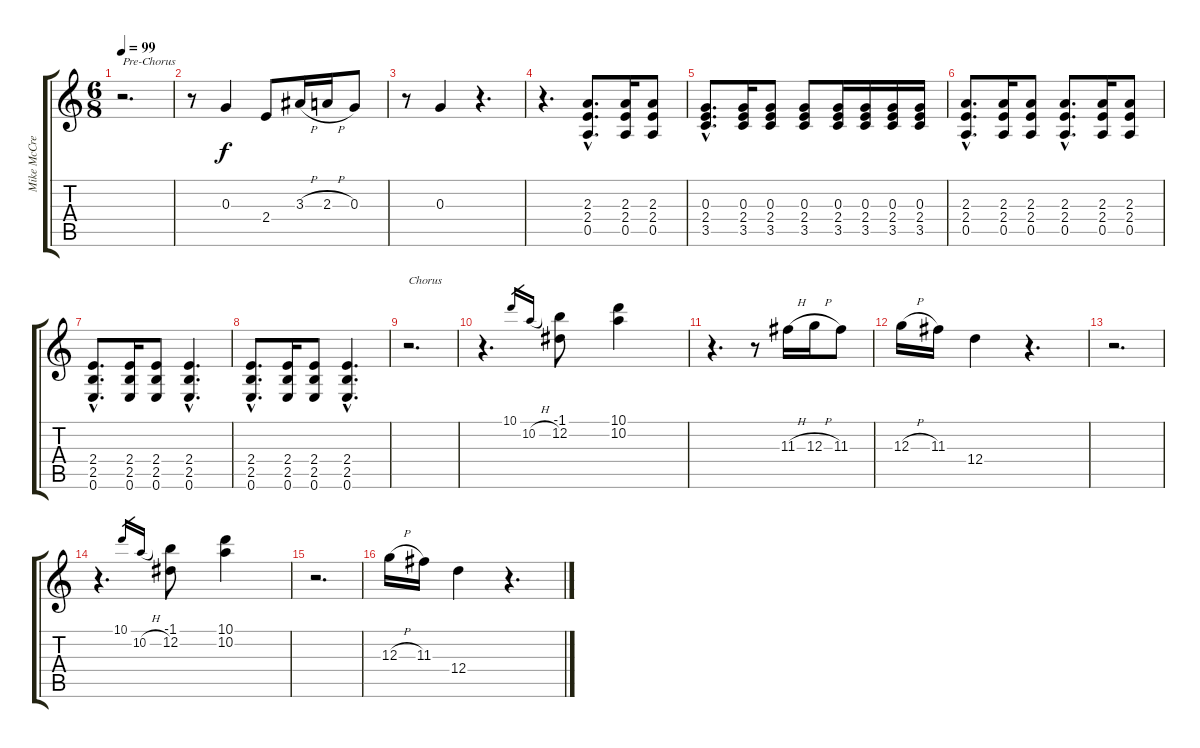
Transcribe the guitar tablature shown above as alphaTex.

\track ("Mike McCready" "Mike McCre") {instrument electricguitarclean}
\staff {score tabs}
\tuning (E4 B3 G3 D3 A2 E2) {hide}
\ts (6 8)
\tempo 99
\clef g2
\ks c
r.2{d txt "Pre-Chorus" dy f} |
r.8 0.3.4 2.4.8 3.3{h}.16 2.3{h}.16 0.3.8 |
r.8 0.3.4 r.4{d} |
r.4{d} (2.3{hac} 2.4{hac} 0.5{hac}).8{d} (2.3 2.4 0.5).16 (2.3 2.4 0.5).8 |
(0.3{hac} 2.4{hac} 3.5{hac}).8{d} (0.3 2.4 3.5).16 (0.3 2.4 3.5).8 (0.3 2.4 3.5).8 (0.3 2.4 3.5).16 (0.3 2.4 3.5).16 (0.3 2.4 3.5).16 (0.3 2.4 3.5).16 |
(2.3{hac} 2.4{hac} 0.5{hac}).8{d} (2.3 2.4 0.5).16 (2.3 2.4 0.5).8 (2.3{hac} 2.4{hac} 0.5{hac}).8{d} (2.3 2.4 0.5).16 (2.3 2.4 0.5).8 |
(2.4{hac} 2.5{hac} 0.6{hac}).8{d} (2.4 2.5 0.6).16 (2.4 2.5 0.6).8 (2.4{hac} 2.5{hac} 0.6{hac}).4{d} |
(2.4{hac} 2.5{hac} 0.6{hac}).8{d} (2.4 2.5 0.6).16 (2.4 2.5 0.6).8 (2.4{hac} 2.5{hac} 0.6{hac}).4{d} |
r.2{d txt "Chorus"} |
r.4{d} 10.1.16{gr} 10.2{h}.16{gr} (-1.1 12.2).8 (10.1 10.2).4 |
r.4{d} r.8 11.3{h}.16 12.3{h}.16 11.3.8 |
12.3{h}.16 11.3.16 12.4.4 r.4{d} |
r.2{d} |
r.4{d} 10.1.16{gr} 10.2{h}.16{gr} (-1.1 12.2).8 (10.1 10.2).4 |
r.2{d} |
12.3{h}.16 11.3.16 12.4.4 r.4{d}
